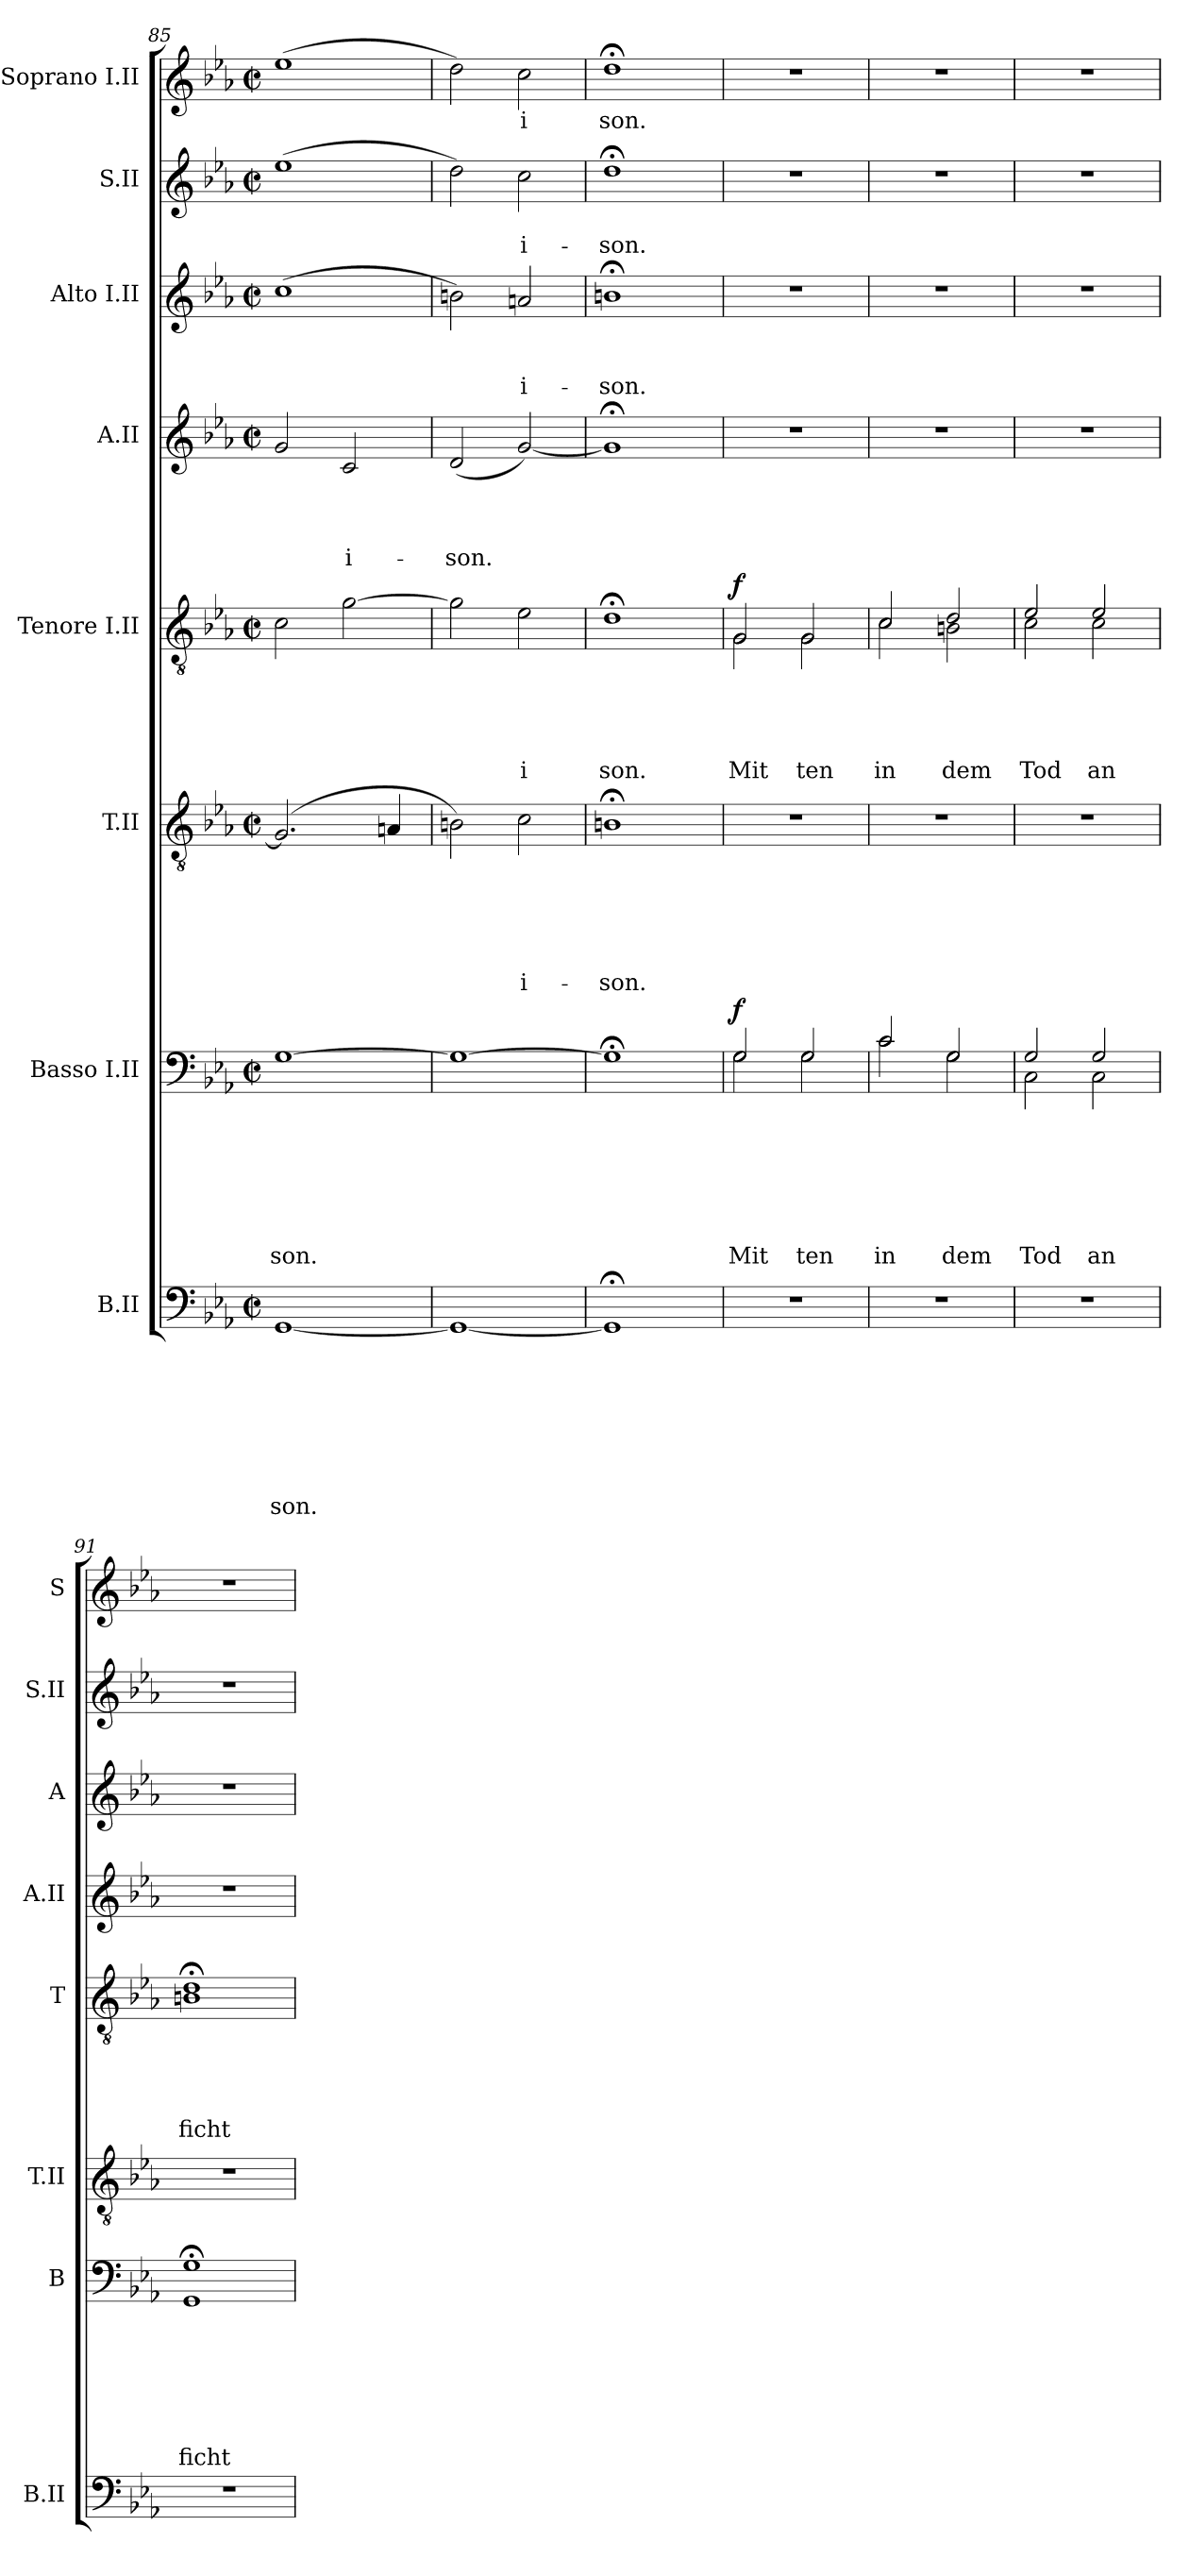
**kern	**text	**text	**text	**text	**text	**text	**text	**text	**kern	**text	**text	**text	**text	**text	**text	**text	**dynam	**kern	**text	**text	**text	**text	**text	**text	**kern	**text	**text	**text	**text	**text	**dynam	**kern	**text	**text	**text	**text	**kern	**text	**text	**text	**kern	**text	**text	**kern	**text
*part8	*part8	*part8	*part8	*part8	*part8	*part8	*part8	*part8	*part7	*part7	*part7	*part7	*part7	*part7	*part7	*part7	*part7	*part6	*part6	*part6	*part6	*part6	*part6	*part6	*part5	*part5	*part5	*part5	*part5	*part5	*part5	*part4	*part4	*part4	*part4	*part4	*part3	*part3	*part3	*part3	*part2	*part2	*part2	*part1	*part1
*staff8	*staff8	*staff8	*staff8	*staff8	*staff8	*staff8	*staff8	*staff8	*staff7	*staff7	*staff7	*staff7	*staff7	*staff7	*staff7	*staff7	*staff7	*staff6	*staff6	*staff6	*staff6	*staff6	*staff6	*staff6	*staff5	*staff5	*staff5	*staff5	*staff5	*staff5	*staff5	*staff4	*staff4	*staff4	*staff4	*staff4	*staff3	*staff3	*staff3	*staff3	*staff2	*staff2	*staff2	*staff1	*staff1
*I"B.II	*	*	*	*	*	*	*	*	*I"Basso I.II	*	*	*	*	*	*	*	*	*I"T.II	*	*	*	*	*	*	*I"Tenore I.II	*	*	*	*	*	*	*I"A.II	*	*	*	*	*I"Alto I.II	*	*	*	*I"S.II	*	*	*I"Soprano I.II	*
*I'B.II	*	*	*	*	*	*	*	*	*I'B	*	*	*	*	*	*	*	*	*I'T.II	*	*	*	*	*	*	*I'T	*	*	*	*	*	*	*I'A.II	*	*	*	*	*I'A	*	*	*	*I'S.II	*	*	*I'S	*
*clefF4	*	*	*	*	*	*	*	*	*clefF4	*	*	*	*	*	*	*	*	*clefGv2	*	*	*	*	*	*	*clefGv2	*	*	*	*	*	*	*clefG2	*	*	*	*	*clefG2	*	*	*	*clefG2	*	*	*clefG2	*
*k[b-e-a-]	*	*	*	*	*	*	*	*	*k[b-e-a-]	*	*	*	*	*	*	*	*	*k[b-e-a-]	*	*	*	*	*	*	*k[b-e-a-]	*	*	*	*	*	*	*k[b-e-a-]	*	*	*	*	*k[b-e-a-]	*	*	*	*k[b-e-a-]	*	*	*k[b-e-a-]	*
*E-:	*	*	*	*	*	*	*	*	*E-:	*	*	*	*	*	*	*	*	*E-:	*	*	*	*	*	*	*E-:	*	*	*	*	*	*	*E-:	*	*	*	*	*E-:	*	*	*	*E-:	*	*	*E-:	*
*M2/2	*	*	*	*	*	*	*	*	*M2/2	*	*	*	*	*	*	*	*	*M2/2	*	*	*	*	*	*	*M2/2	*	*	*	*	*	*	*M2/2	*	*	*	*	*M2/2	*	*	*	*M2/2	*	*	*M2/2	*
*met(c|)	*	*	*	*	*	*	*	*	*met(c|)	*	*	*	*	*	*	*	*	*met(c|)	*	*	*	*	*	*	*met(c|)	*	*	*	*	*	*	*met(c|)	*	*	*	*	*met(c|)	*	*	*	*met(c|)	*	*	*met(c|)	*
=85	=85	=85	=85	=85	=85	=85	=85	=85	=85	=85	=85	=85	=85	=85	=85	=85	=85	=85	=85	=85	=85	=85	=85	=85	=85	=85	=85	=85	=85	=85	=85	=85	=85	=85	=85	=85	=85	=85	=85	=85	=85	=85	=85	=85	=85
!	!	!	!	!	!	!	!	!LO:LY:b	!	!	!	!	!	!	!	!LO:LY:b	!	!	!	!	!	!	!	!	!	!	!	!	!	!	!	!	!	!	!	!	!	!	!	!	!	!	!	!	!
[<1GG	.	.	.	.	.	.	.	-son.	[>1G	.	.	.	.	.	.	son.	.	(>2.G/]	.	.	.	.	.	.	2c\	.	.	.	.	.	.	2g/	.	.	.	.	(>1cc	.	.	.	(>1ee-	.	.	(>1ee-	.
!	!	!	!	!	!	!	!	!	!	!	!	!	!	!	!	!	!	!	!	!	!	!	!	!	!	!	!	!	!	!	!	!	!	!	!	!LO:LY:b	!	!	!	!	!	!	!	!	!
.	.	.	.	.	.	.	.	.	.	.	.	.	.	.	.	.	.	.	.	.	.	.	.	.	[>2g\	.	.	.	.	.	.	2c/	.	.	.	-i-	.	.	.	.	.	.	.	.	.
.	.	.	.	.	.	.	.	.	.	.	.	.	.	.	.	.	.	4An/	.	.	.	.	.	.	.	.	.	.	.	.	.	.	.	.	.	.	.	.	.	.	.	.	.	.	.
=86	=86	=86	=86	=86	=86	=86	=86	=86	=86	=86	=86	=86	=86	=86	=86	=86	=86	=86	=86	=86	=86	=86	=86	=86	=86	=86	=86	=86	=86	=86	=86	=86	=86	=86	=86	=86	=86	=86	=86	=86	=86	=86	=86	=86	=86
!	!	!	!	!	!	!	!	!	!	!	!	!	!	!	!	!	!	!	!	!	!	!	!	!	!	!	!	!	!	!	!	!	!	!	!	!LO:LY:b	!	!	!	!	!	!	!	!	!
1GG_	.	.	.	.	.	.	.	.	1G_	.	.	.	.	.	.	.	.	2Bn\)	.	.	.	.	.	.	2g\]	.	.	.	.	.	.	(<2d/	.	.	.	-son.	2bn\)	.	.	.	2dd\)	.	.	2dd\)	.
!	!	!	!	!	!	!	!	!	!	!	!	!	!	!	!	!	!	!	!	!	!	!	!	!LO:LY:b	!	!	!	!	!	!LO:LY:b	!	!	!	!	!	!	!	!	!	!LO:LY:b	!	!	!LO:LY:b	!	!LO:LY:b
.	.	.	.	.	.	.	.	.	.	.	.	.	.	.	.	.	.	2c\	.	.	.	.	.	-i-	2e-\	.	.	.	.	i	.	[<2g/)	.	.	.	.	2an/	.	.	-i-	2cc\	.	-i-	2cc\	i
=87	=87	=87	=87	=87	=87	=87	=87	=87	=87	=87	=87	=87	=87	=87	=87	=87	=87	=87	=87	=87	=87	=87	=87	=87	=87	=87	=87	=87	=87	=87	=87	=87	=87	=87	=87	=87	=87	=87	=87	=87	=87	=87	=87	=87	=87
!	!	!	!	!	!	!	!	!	!	!	!	!	!	!	!	!	!	!	!	!	!	!	!	!LO:LY:b	!	!	!	!	!	!LO:LY:b	!	!	!	!	!	!	!	!	!	!LO:LY:b	!	!	!LO:LY:b	!	!LO:LY:b
1GG;]	.	.	.	.	.	.	.	.	1G;]	.	.	.	.	.	.	.	.	1Bn;	.	.	.	.	.	-son.	1d;	.	.	.	.	son.	.	1g;<]	.	.	.	.	1bn;	.	.	-son.	1dd;	.	-son.	1dd;	son.
!!LO:PB:g=z
=88	=88	=88	=88	=88	=88	=88	=88	=88	=88	=88	=88	=88	=88	=88	=88	=88	=88	=88	=88	=88	=88	=88	=88	=88	=88	=88	=88	=88	=88	=88	=88	=88	=88	=88	=88	=88	=88	=88	=88	=88	=88	=88	=88	=88	=88
*	*	*	*	*	*	*	*	*	*^	*	*	*	*	*	*	*	*	*	*	*	*	*	*	*	*	*	*	*	*	*	*	*	*	*	*	*	*	*	*	*	*	*	*	*	*
!	!	!	!	!	!	!	!	!	!	!	!	!	!	!	!	!	!LO:LY:b	!LO:DY:a	!	!	!	!	!	!	!	!	!	!	!	!	!LO:LY:b	!LO:DY:a	!	!	!	!	!	!	!	!	!	!	!	!	!	!
*	*	*	*	*	*	*	*	*	*	*	*	*	*	*	*	*	*	*	*	*	*	*	*	*	*	*^	*	*	*	*	*	*	*	*	*	*	*	*	*	*	*	*	*	*	*	*
1r	.	.	.	.	.	.	.	.	2G/	2G\	.	.	.	.	.	.	Mit	f	1r	.	.	.	.	.	.	2G/	2G\	.	.	.	.	Mit	f	1r	.	.	.	.	1r	.	.	.	1r	.	.	1r	.
!	!	!	!	!	!	!	!	!	!	!	!	!	!	!	!	!	!LO:LY:b	!	!	!	!	!	!	!	!	!	!	!	!	!	!	!LO:LY:b	!	!	!	!	!	!	!	!	!	!	!	!	!	!	!
.	.	.	.	.	.	.	.	.	2G/	2G\	.	.	.	.	.	.	ten	.	.	.	.	.	.	.	.	2G/	2G\	.	.	.	.	ten	.	.	.	.	.	.	.	.	.	.	.	.	.	.	.
=89	=89	=89	=89	=89	=89	=89	=89	=89	=89	=89	=89	=89	=89	=89	=89	=89	=89	=89	=89	=89	=89	=89	=89	=89	=89	=89	=89	=89	=89	=89	=89	=89	=89	=89	=89	=89	=89	=89	=89	=89	=89	=89	=89	=89	=89	=89	=89
!	!	!	!	!	!	!	!	!	!	!	!	!	!	!	!	!	!LO:LY:b	!	!	!	!	!	!	!	!	!	!	!	!	!	!	!LO:LY:b	!	!	!	!	!	!	!	!	!	!	!	!	!	!	!
1r	.	.	.	.	.	.	.	.	2c/	2c\	.	.	.	.	.	.	in	.	1r	.	.	.	.	.	.	2c/	2c\	.	.	.	.	in	.	1r	.	.	.	.	1r	.	.	.	1r	.	.	1r	.
!	!	!	!	!	!	!	!	!	!	!	!	!	!	!	!	!	!LO:LY:b	!	!	!	!	!	!	!	!	!	!	!	!	!	!	!LO:LY:b	!	!	!	!	!	!	!	!	!	!	!	!	!	!	!
.	.	.	.	.	.	.	.	.	2G/	2G\	.	.	.	.	.	.	dem	.	.	.	.	.	.	.	.	2d/	2Bn\	.	.	.	.	dem	.	.	.	.	.	.	.	.	.	.	.	.	.	.	.
=90	=90	=90	=90	=90	=90	=90	=90	=90	=90	=90	=90	=90	=90	=90	=90	=90	=90	=90	=90	=90	=90	=90	=90	=90	=90	=90	=90	=90	=90	=90	=90	=90	=90	=90	=90	=90	=90	=90	=90	=90	=90	=90	=90	=90	=90	=90	=90
!	!	!	!	!	!	!	!	!	!	!	!	!	!	!	!	!	!LO:LY:b	!	!	!	!	!	!	!	!	!	!	!	!	!	!	!LO:LY:b	!	!	!	!	!	!	!	!	!	!	!	!	!	!	!
1r	.	.	.	.	.	.	.	.	2G/	2C\	.	.	.	.	.	.	Tod	.	1r	.	.	.	.	.	.	2e-/	2c\	.	.	.	.	Tod	.	1r	.	.	.	.	1r	.	.	.	1r	.	.	1r	.
!	!	!	!	!	!	!	!	!	!	!	!	!	!	!	!	!	!LO:LY:b	!	!	!	!	!	!	!	!	!	!	!	!	!	!	!LO:LY:b	!	!	!	!	!	!	!	!	!	!	!	!	!	!	!
.	.	.	.	.	.	.	.	.	2G/	2C\	.	.	.	.	.	.	an	.	.	.	.	.	.	.	.	2e-/	2c\	.	.	.	.	an	.	.	.	.	.	.	.	.	.	.	.	.	.	.	.
=91	=91	=91	=91	=91	=91	=91	=91	=91	=91	=91	=91	=91	=91	=91	=91	=91	=91	=91	=91	=91	=91	=91	=91	=91	=91	=91	=91	=91	=91	=91	=91	=91	=91	=91	=91	=91	=91	=91	=91	=91	=91	=91	=91	=91	=91	=91	=91
!	!	!	!	!	!	!	!	!	!	!	!	!	!	!	!	!	!LO:LY:b	!	!	!	!	!	!	!	!	!	!	!	!	!	!	!LO:LY:b	!	!	!	!	!	!	!	!	!	!	!	!	!	!	!
*	*	*	*	*	*	*	*	*	*v	*v	*	*	*	*	*	*	*	*	*	*	*	*	*	*	*	*v	*v	*	*	*	*	*	*	*	*	*	*	*	*	*	*	*	*	*	*	*	*
1r	.	.	.	.	.	.	.	.	1GG; 1G;	.	.	.	.	.	.	ficht	.	1r	.	.	.	.	.	.	1Bn; 1d;	.	.	.	.	ficht	.	1r	.	.	.	.	1r	.	.	.	1r	.	.	1r	.
=	=	=	=	=	=	=	=	=	=	=	=	=	=	=	=	=	=	=	=	=	=	=	=	=	=	=	=	=	=	=	=	=	=	=	=	=	=	=	=	=	=	=	=	=	=
*-	*-	*-	*-	*-	*-	*-	*-	*-	*-	*-	*-	*-	*-	*-	*-	*-	*-	*-	*-	*-	*-	*-	*-	*-	*-	*-	*-	*-	*-	*-	*-	*-	*-	*-	*-	*-	*-	*-	*-	*-	*-	*-	*-	*-	*-
